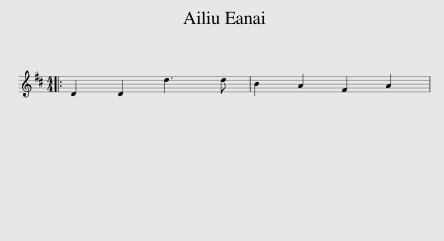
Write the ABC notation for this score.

X:1
L:1/8
M:4/4
I:linebreak $
K:D
V:1 treble
V:1
|: D2 D2 d3 d | B2 A2 F2 A2 | %2
